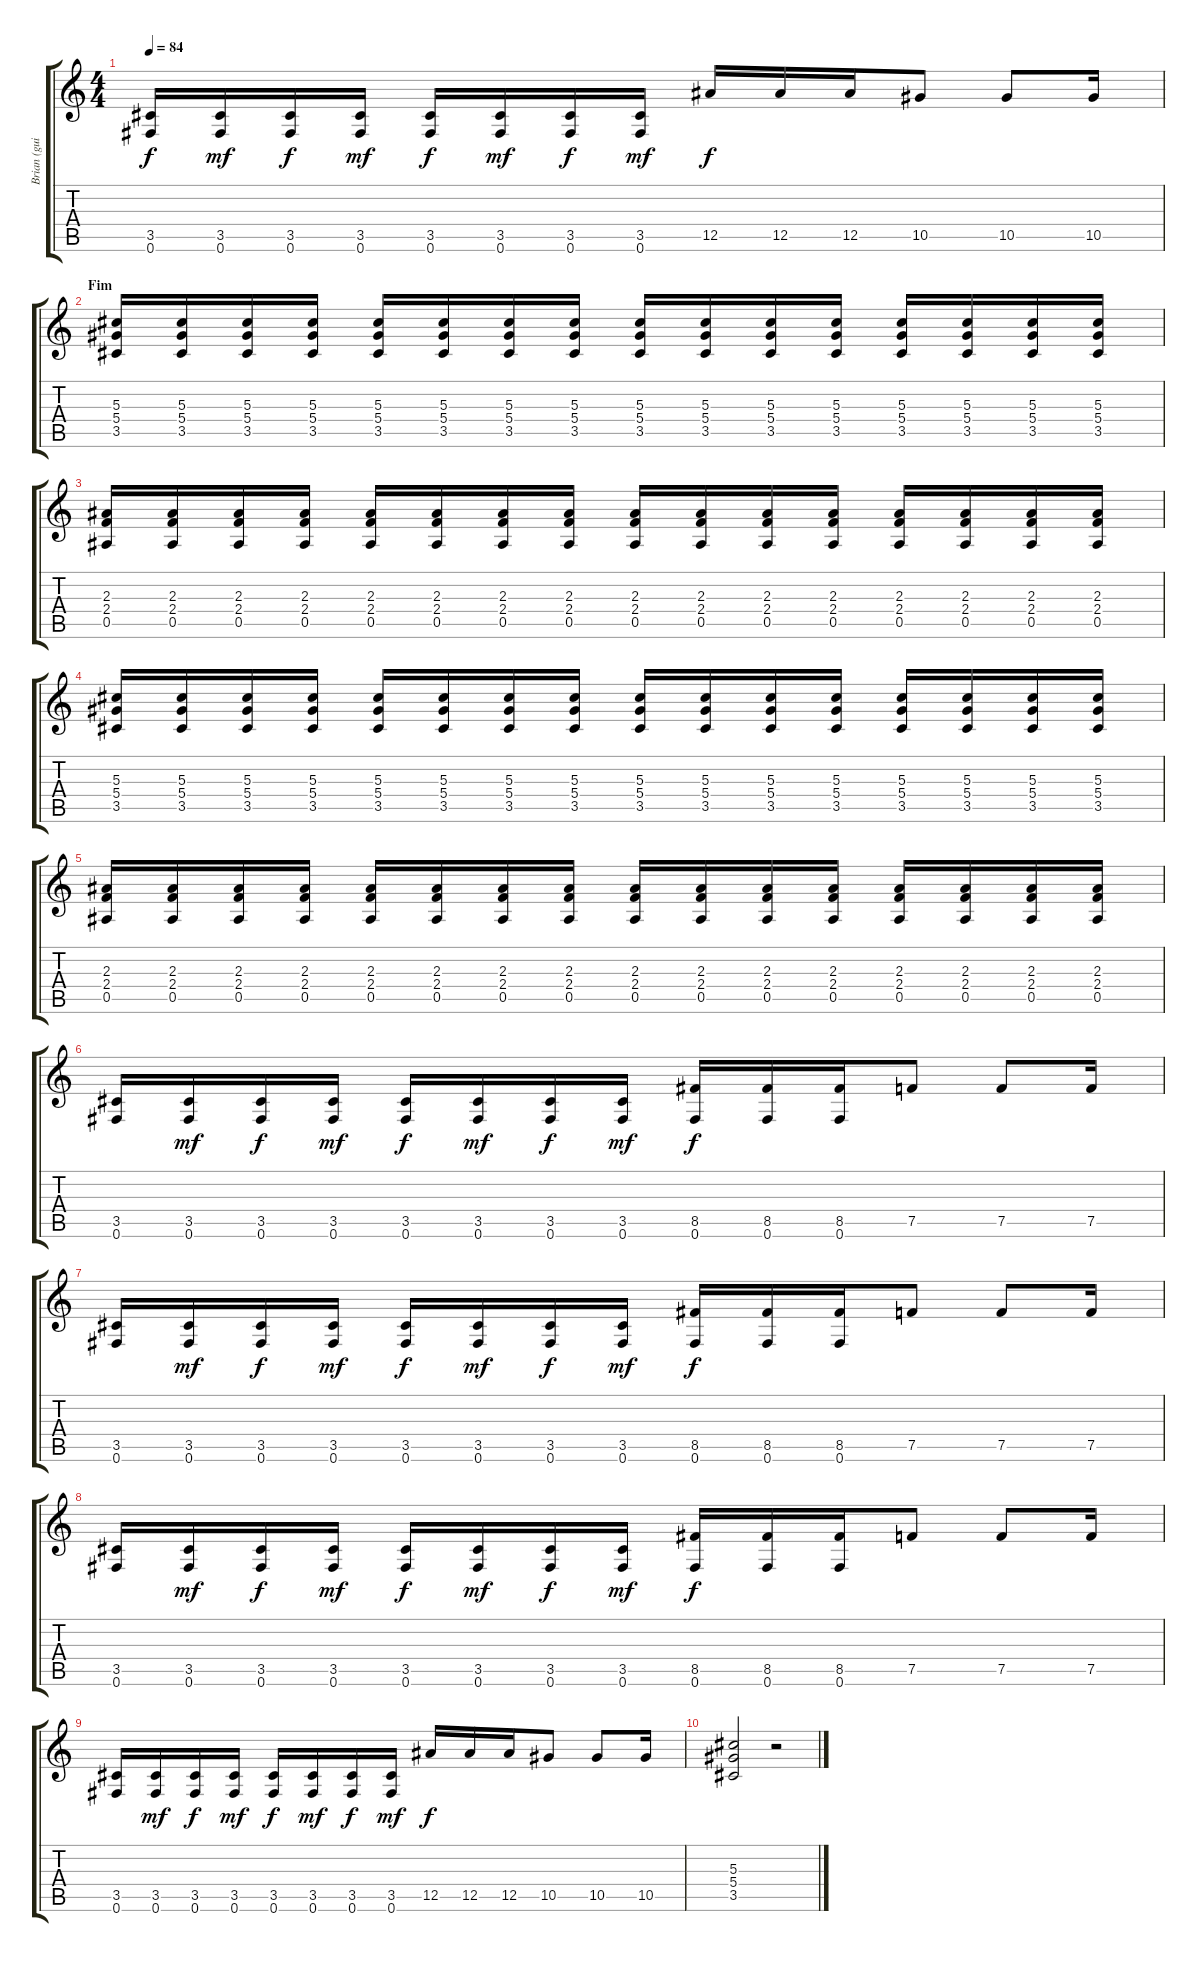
\track ("Brian (guit. limpa)" "Brian (gui") {instrument electricguitarjazz}
\staff {score tabs}
\tuning (F4 C4 Ab3 Eb3 Bb2 Gb2) {hide}
\ts (4 4)
\tempo 84
\clef g2
\ks c
(3.5 0.6).16{dy f} (3.5 0.6).16{dy mf} (3.5 0.6).16{dy f} (3.5 0.6).16{dy mf} (3.5 0.6).16{dy f} (3.5 0.6).16{dy mf} (3.5 0.6).16{dy f} (3.5 0.6).16{dy mf} 12.5.16{dy f} 12.5.16 12.5.16 10.5.8 10.5.8 10.5.16 |
\section ("" "Fim")
(5.3 5.4 3.5).16 (5.3 5.4 3.5).16 (5.3 5.4 3.5).16 (5.3 5.4 3.5).16 (5.3 5.4 3.5).16 (5.3 5.4 3.5).16 (5.3 5.4 3.5).16 (5.3 5.4 3.5).16 (5.3 5.4 3.5).16 (5.3 5.4 3.5).16 (5.3 5.4 3.5).16 (5.3 5.4 3.5).16 (5.3 5.4 3.5).16 (5.3 5.4 3.5).16 (5.3 5.4 3.5).16 (5.3 5.4 3.5).16 |
(2.3 2.4 0.5).16 (2.3 2.4 0.5).16 (2.3 2.4 0.5).16 (2.3 2.4 0.5).16 (2.3 2.4 0.5).16 (2.3 2.4 0.5).16 (2.3 2.4 0.5).16 (2.3 2.4 0.5).16 (2.3 2.4 0.5).16 (2.3 2.4 0.5).16 (2.3 2.4 0.5).16 (2.3 2.4 0.5).16 (2.3 2.4 0.5).16 (2.3 2.4 0.5).16 (2.3 2.4 0.5).16 (2.3 2.4 0.5).16 |
(5.3 5.4 3.5).16 (5.3 5.4 3.5).16 (5.3 5.4 3.5).16 (5.3 5.4 3.5).16 (5.3 5.4 3.5).16 (5.3 5.4 3.5).16 (5.3 5.4 3.5).16 (5.3 5.4 3.5).16 (5.3 5.4 3.5).16 (5.3 5.4 3.5).16 (5.3 5.4 3.5).16 (5.3 5.4 3.5).16 (5.3 5.4 3.5).16 (5.3 5.4 3.5).16 (5.3 5.4 3.5).16 (5.3 5.4 3.5).16 |
(2.3 2.4 0.5).16 (2.3 2.4 0.5).16 (2.3 2.4 0.5).16 (2.3 2.4 0.5).16 (2.3 2.4 0.5).16 (2.3 2.4 0.5).16 (2.3 2.4 0.5).16 (2.3 2.4 0.5).16 (2.3 2.4 0.5).16 (2.3 2.4 0.5).16 (2.3 2.4 0.5).16 (2.3 2.4 0.5).16 (2.3 2.4 0.5).16 (2.3 2.4 0.5).16 (2.3 2.4 0.5).16 (2.3 2.4 0.5).16 |
(3.5 0.6).16 (3.5 0.6).16{dy mf} (3.5 0.6).16{dy f} (3.5 0.6).16{dy mf} (3.5 0.6).16{dy f} (3.5 0.6).16{dy mf} (3.5 0.6).16{dy f} (3.5 0.6).16{dy mf} (8.5 0.6).16{dy f} (8.5 0.6).16 (8.5 0.6).16 7.5.8 7.5.8 7.5.16 |
(3.5 0.6).16 (3.5 0.6).16{dy mf} (3.5 0.6).16{dy f} (3.5 0.6).16{dy mf} (3.5 0.6).16{dy f} (3.5 0.6).16{dy mf} (3.5 0.6).16{dy f} (3.5 0.6).16{dy mf} (8.5 0.6).16{dy f} (8.5 0.6).16 (8.5 0.6).16 7.5.8 7.5.8 7.5.16 |
(3.5 0.6).16 (3.5 0.6).16{dy mf} (3.5 0.6).16{dy f} (3.5 0.6).16{dy mf} (3.5 0.6).16{dy f} (3.5 0.6).16{dy mf} (3.5 0.6).16{dy f} (3.5 0.6).16{dy mf} (8.5 0.6).16{dy f} (8.5 0.6).16 (8.5 0.6).16 7.5.8 7.5.8 7.5.16 |
(3.5 0.6).16 (3.5 0.6).16{dy mf} (3.5 0.6).16{dy f} (3.5 0.6).16{dy mf} (3.5 0.6).16{dy f} (3.5 0.6).16{dy mf} (3.5 0.6).16{dy f} (3.5 0.6).16{dy mf} 12.5.16{dy f} 12.5.16 12.5.16 10.5.8 10.5.8 10.5.16 |
(5.3 5.4 3.5).2 r.2
